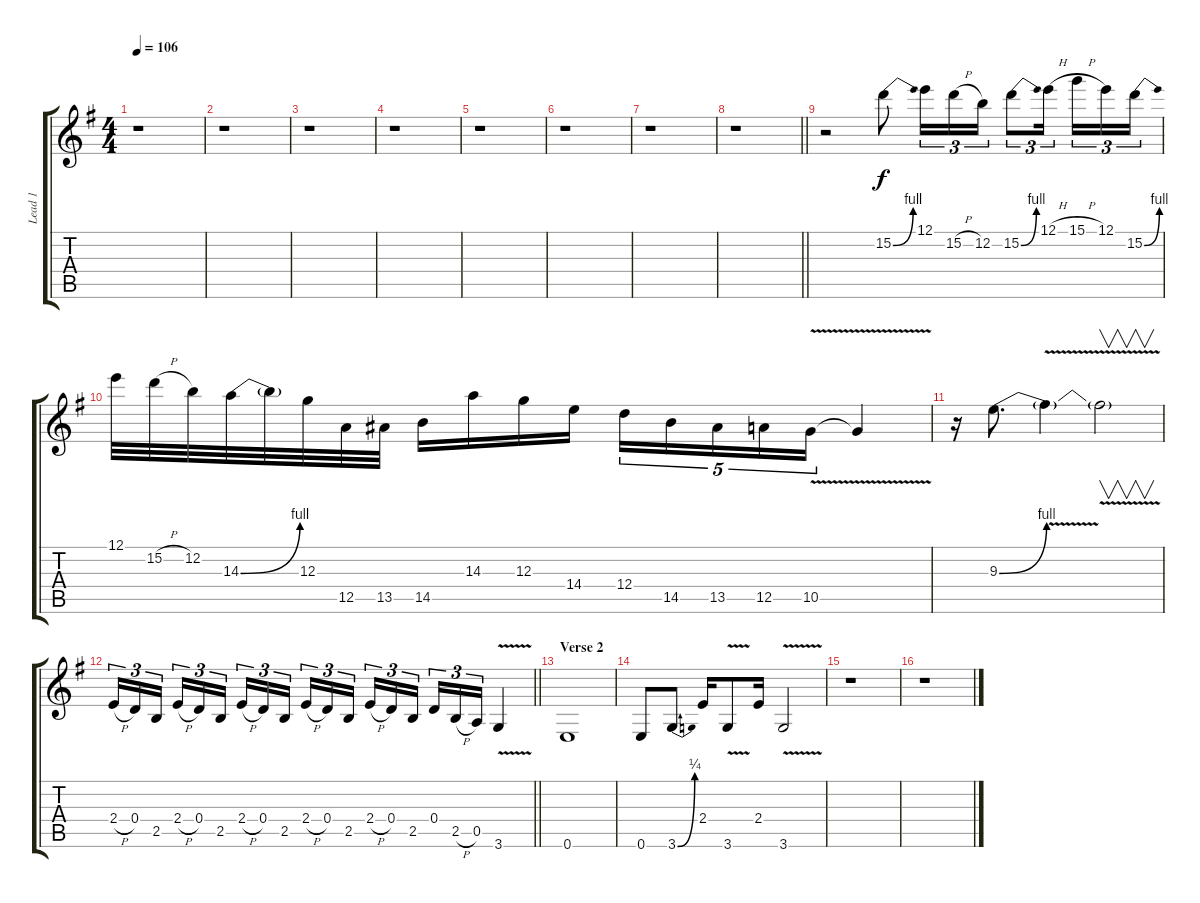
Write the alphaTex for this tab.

\track ("Lead 1" "Lead 1") {instrument distortionguitar}
\staff {score tabs}
\tuning (E4 B3 G3 D3 A2 E2) {hide}
\ts (4 4)
\tempo 106
\clef g2
\ks g
r.1{dy f} |
r.1 |
r.1 |
r.1 |
r.1 |
r.1 |
r.1 |
\barLineRight lightlight
r.1 |
r.2 15.2{be (bend 0 0 60 4)}.8 12.1.16{tu (3 2)} 15.2{h}.16{tu (3 2)} 12.2.16{tu (3 2)} 15.2{be (bend 0 0 60 4)}.8{tu (3 2)} 12.1{h}.16{tu (3 2) beam splitsecondary} 15.1{h}.16{tu (3 2)} 12.1.16{tu (3 2)} 15.2{be (bend 0 0 60 4)}.16{tu (3 2)} |
12.1.32 15.2{h}.32 12.2.32 14.3{be (bend 0 0 60 4)}.32 14.3{t}.32 12.3.32 12.5.32 13.5.32 14.5.16 14.3.16 12.3.16 14.4.16 12.4.16{tu (5 4)} 14.5.16{tu (5 4)} 13.5.16{tu (5 4)} 12.5.16{tu (5 4)} 10.5{v}.16{tu (5 4)} 10.5{t}.4 |
r.16 9.3{be (bend 0 0 60 4)}.8{d} 9.3{v t}.4 9.3{t}.2{v} |
\barLineRight lightlight
2.4{h}.16{tu (3 2)} 0.4.16{tu (3 2)} 2.5.16{tu (3 2) beam splitsecondary} 2.4{h}.16{tu (3 2)} 0.4.16{tu (3 2)} 2.5.16{tu (3 2)} 2.4{h}.16{tu (3 2)} 0.4.16{tu (3 2)} 2.5.16{tu (3 2) beam splitsecondary} 2.4{h}.16{tu (3 2)} 0.4.16{tu (3 2)} 2.5.16{tu (3 2)} 2.4{h}.16{tu (3 2)} 0.4.16{tu (3 2)} 2.5.16{tu (3 2) beam splitsecondary} 0.4.16{tu (3 2)} 2.5{h}.16{tu (3 2)} 0.5.16{tu (3 2)} 3.6{v}.4 |
\section ("" "Verse 2")
0.6.1 |
0.6.8 3.6{be (bend 0 0 60 1)}.8 2.4.16 3.6{v}.8 2.4.16 3.6{v}.2 |
r.1 |
r.1
